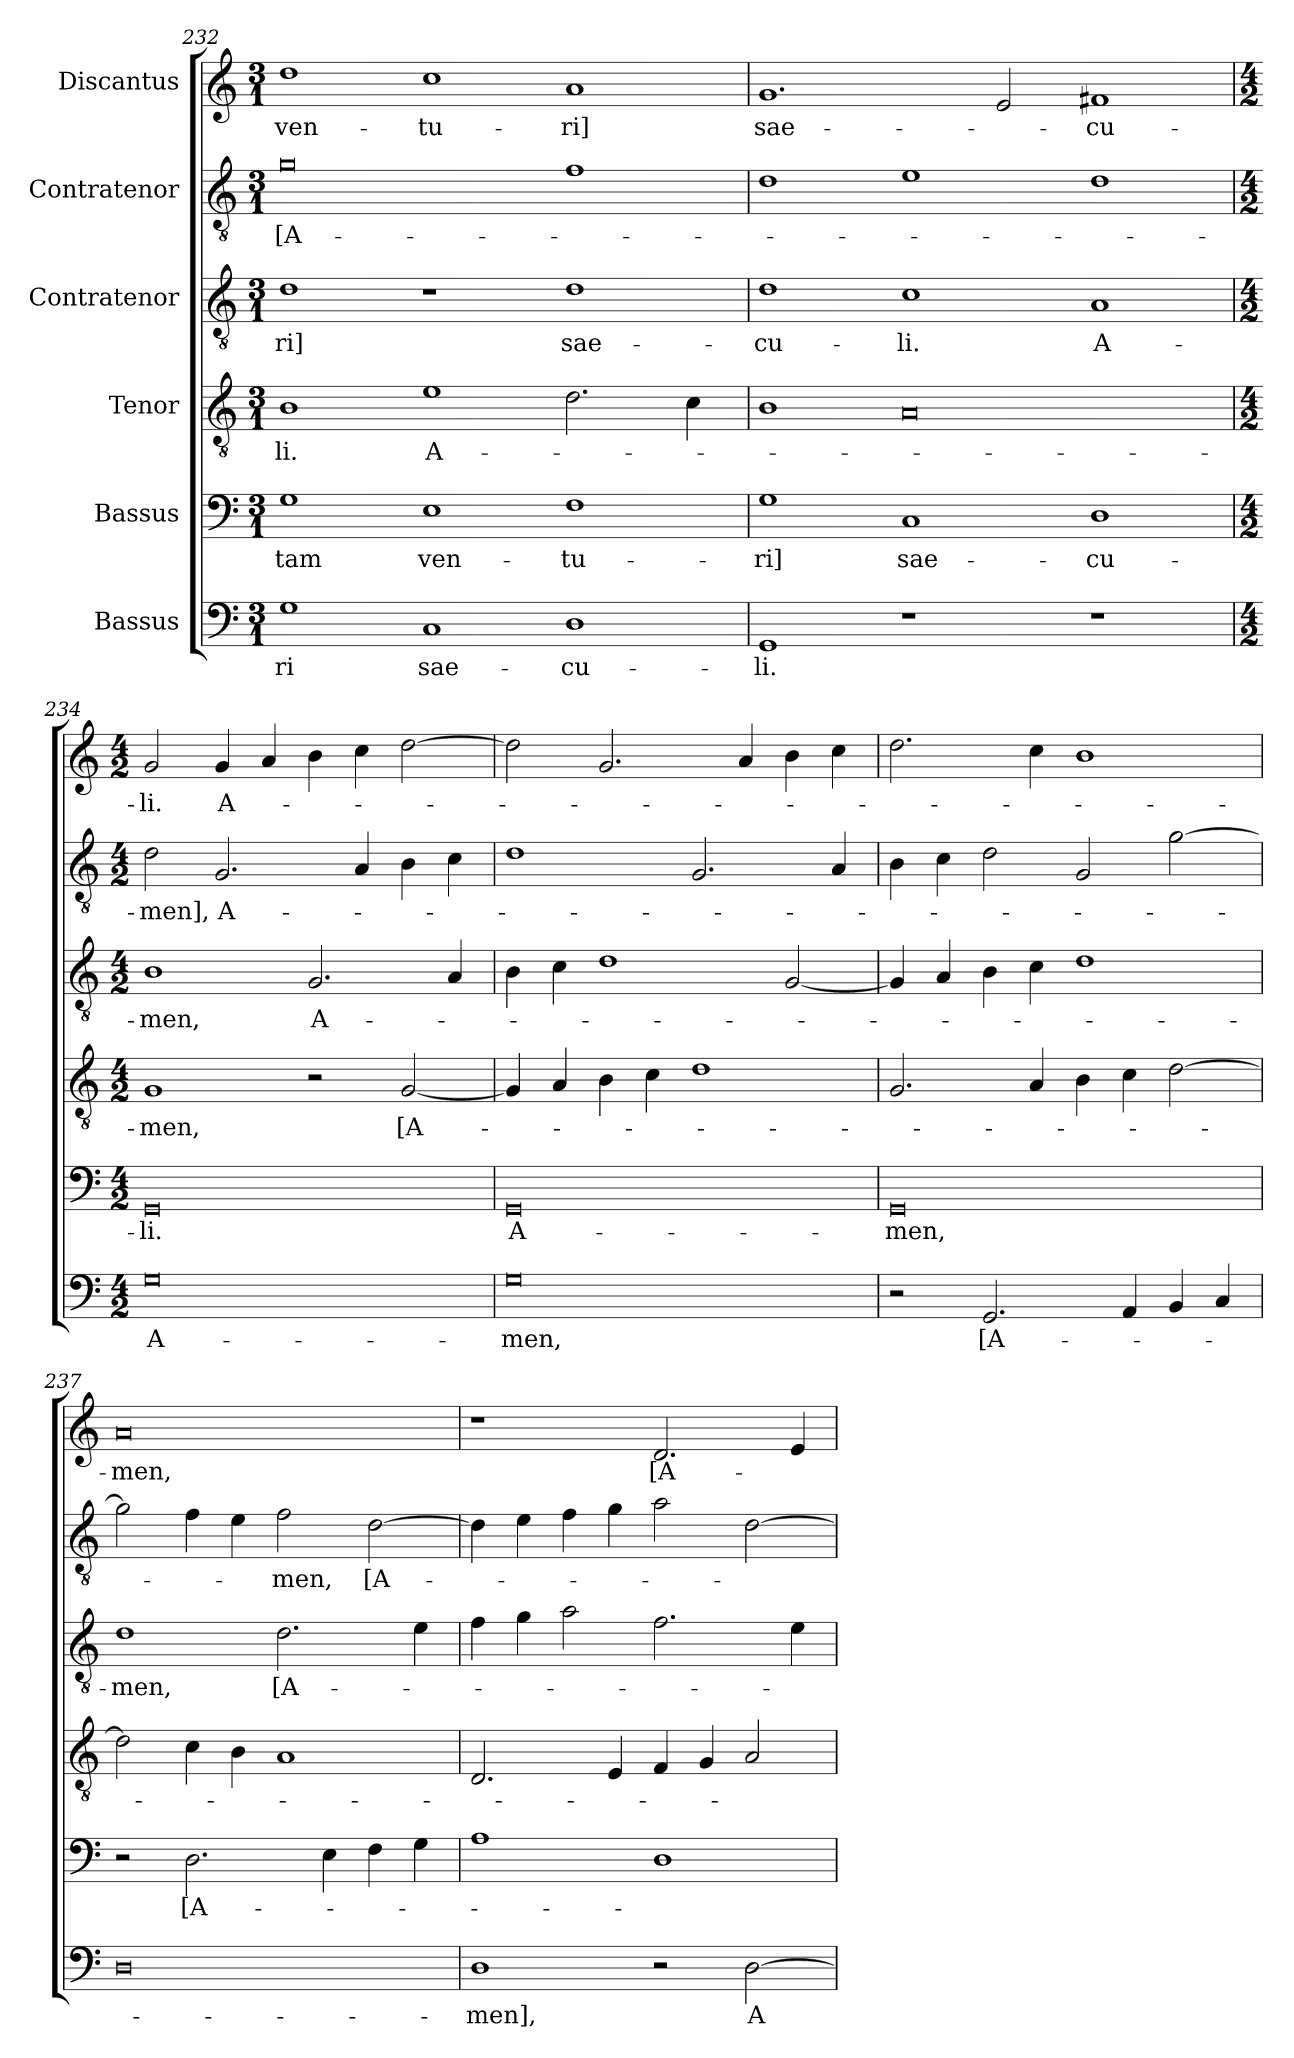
**kern	**text	**kern	**text	**kern	**text	**kern	**text	**kern	**text	**kern	**text
*part6	*part6	*part5	*part5	*part4	*part4	*part3	*part3	*part2	*part2	*part1	*part1
*staff6	*staff6	*staff5	*staff5	*staff4	*staff4	*staff3	*staff3	*staff2	*staff2	*staff1	*staff1
*I"Bassus	*	*I"Bassus	*	*I"Tenor	*	*I"Contratenor	*	*I"Contratenor	*	*I"Discantus	*
*clefF4	*	*clefF4	*	*clefGv2	*	*clefGv2	*	*clefGv2	*	*clefG2	*
*k[]	*	*k[]	*	*k[]	*	*k[]	*	*k[]	*	*k[]	*
*M3/1	*	*M3/1	*	*M3/1	*	*M3/1	*	*M3/1	*	*M3/1	*
=232	=232	=232	=232	=232	=232	=232	=232	=232	=232	=232	=232
1G\	-ri	1G\	-tam	1B\	-li.	1d\	-ri]	0g\	[A-	1dd\	ven-
1C/	sae-	1E\	ven-	1e\	A-	1r	.	.	.	1cc\	-tu-
1D\	-cu-	1F\	-tu-	2.d\	.	1d\	sae-	1f\	.	1a/	-ri]
.	.	.	.	4c\	.	.	.	.	.	.	.
=233	=233	=233	=233	=233	=233	=233	=233	=233	=233	=233	=233
1GG/	-li.	1G\	-ri]	1B\	.	1d\	-cu-	1d\	.	1.g/	sae-
1r	.	1C/	sae-	0A/	.	1c\	-li.	1e\	.	.	.
.	.	.	.	.	.	.	.	.	.	2e/	.
1r	.	1D\	-cu-	.	.	1A/	A-	1d\	.	1f#X/	-cu-
=234	=234	=234	=234	=234	=234	=234	=234	=234	=234	=234	=234
*M4/2	*	*M4/2	*	*M4/2	*	*M4/2	*	*M4/2	*	*M4/2	*
0G\	A-	0GG/	-li.	1G/	-men,	1B\	-men,	2d\	-men],	2g/	-li.
.	.	.	.	.	.	.	.	2.G/	A-	4g/	A-
.	.	.	.	.	.	.	.	.	.	4a/	.
.	.	.	.	2r	.	2.G/	A-	.	.	4b\	.
.	.	.	.	.	.	.	.	4A/	.	4cc\	.
.	.	.	.	[2G/	[A-	.	.	4B\	.	[2dd\	.
.	.	.	.	.	.	4A/	.	4c\	.	.	.
=235	=235	=235	=235	=235	=235	=235	=235	=235	=235	=235	=235
0G\	-men,	0GG/	A-	4G/]	.	4B\	.	1d\	.	2dd\]	.
.	.	.	.	4A/	.	4c\	.	.	.	.	.
.	.	.	.	4B\	.	1d\	.	.	.	2.g/	.
.	.	.	.	4c\	.	.	.	.	.	.	.
.	.	.	.	1d\	.	.	.	2.G/	.	.	.
.	.	.	.	.	.	.	.	.	.	4a/	.
.	.	.	.	.	.	[2G/	.	.	.	4b\	.
.	.	.	.	.	.	.	.	4A/	.	4cc\	.
=236	=236	=236	=236	=236	=236	=236	=236	=236	=236	=236	=236
2r	.	0GG/	-men,	2.G/	.	4G/]	.	4B\	.	2.dd\	.
.	.	.	.	.	.	4A/	.	4c\	.	.	.
2.GG/	[A-	.	.	.	.	4B\	.	2d\	.	.	.
.	.	.	.	4A/	.	4c\	.	.	.	4cc\	.
.	.	.	.	4B\	.	1d\	.	2G/	.	1b\	.
4AA/	.	.	.	4c\	.	.	.	.	.	.	.
4BB/	.	.	.	[2d\	.	.	.	[2g\	.	.	.
4C/	.	.	.	.	.	.	.	.	.	.	.
=237	=237	=237	=237	=237	=237	=237	=237	=237	=237	=237	=237
0D\	.	2r	.	2d\]	.	1d\	-men,	2g\]	.	0a/	-men,
.	.	2.D\	[A-	4c\	.	.	.	4f\	.	.	.
.	.	.	.	4B\	.	.	.	4e\	.	.	.
.	.	.	.	1A/	.	2.d\	[A-	2f\	-men,	.	.
.	.	4E\	.	.	.	.	.	.	.	.	.
.	.	4F\	.	.	.	.	.	[2d\	[A-	.	.
.	.	4G\	.	.	.	4e\	.	.	.	.	.
=238	=238	=238	=238	=238	=238	=238	=238	=238	=238	=238	=238
1D\	-men],	1A\	.	2.D/	.	4f\	.	4d\]	.	1r	.
.	.	.	.	.	.	4g\	.	4e\	.	.	.
.	.	.	.	.	.	2a\	.	4f\	.	.	.
.	.	.	.	4E/	.	.	.	4g\	.	.	.
2r	.	1D\	.	4F/	.	2.f\	.	2a\	.	2.d/	[A-
.	.	.	.	4G/	.	.	.	.	.	.	.
[2D\	A-	.	.	2A/	.	.	.	[2d\	.	.	.
.	.	.	.	.	.	4e\	.	.	.	4e/	.
=	=	=	=	=	=	=	=	=	=	=	=
*-	*-	*-	*-	*-	*-	*-	*-	*-	*-	*-	*-
